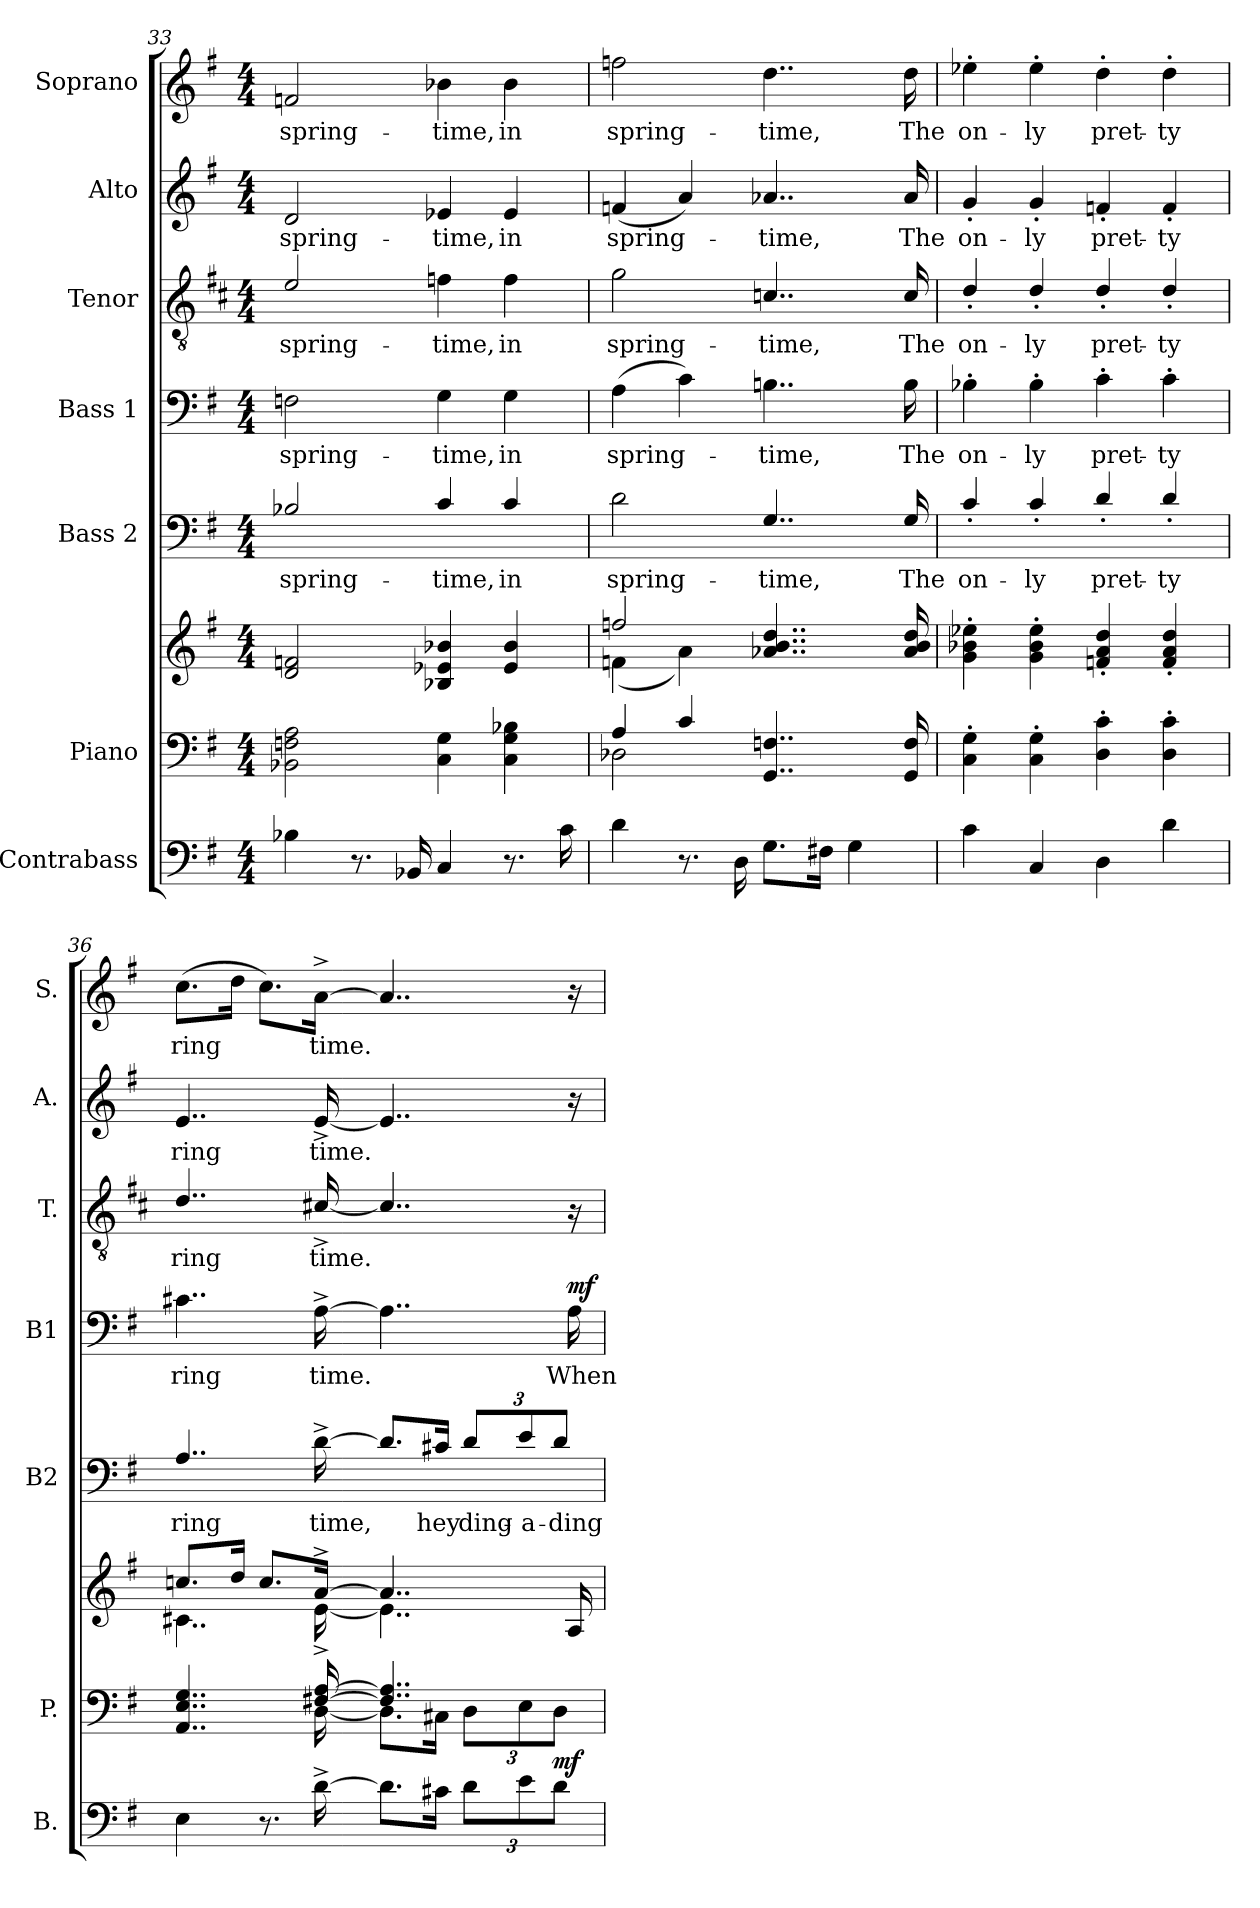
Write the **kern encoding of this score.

**kern	**kern	**kern	**dynam	**kern	**text	**kern	**text	**dynam	**kern	**text	**kern	**text	**kern	**text
*part7	*part6	*part6	*part6	*part5	*part5	*part4	*part4	*part4	*part3	*part3	*part2	*part2	*part1	*part1
*staff8	*staff7	*staff6	*staff6/7	*staff5	*staff5	*staff4	*staff4	*staff4	*staff3	*staff3	*staff2	*staff2	*staff1	*staff1
*I"Contrabass	*I"Piano	*	*	*I"Bass 2	*	*I"Bass 1	*	*	*I"Tenor	*	*I"Alto	*	*I"Soprano	*
*I'B.	*I'P.	*	*	*I'B2	*	*I'B1	*	*	*I'T.	*	*I'A.	*	*I'S.	*
*clefF4	*clefF4	*clefG2	*	*clefF4	*	*clefF4	*	*	*clefGv2	*	*clefG2	*	*clefG2	*
*	*	*	*	*ITrd12c21	*	*	*	*	*ITrd4c7	*	*	*	*	*
*k[f#]	*k[f#]	*k[f#]	*	*k[f#]	*	*k[f#]	*	*	*k[f#]	*	*k[f#]	*	*k[f#]	*
*M4/4	*M4/4	*M4/4	*	*M4/4	*	*M4/4	*	*	*M4/4	*	*M4/4	*	*M4/4	*
=33	=33	=33	=33	=33	=33	=33	=33	=33	=33	=33	=33	=33	=33	=33
!	!	!	!	!	!LO:LY:b	!	!LO:LY:b	!	!	!LO:LY:b	!	!LO:LY:b	!	!LO:LY:b
4B-X\	2BB-X\ 2Fn\ 2A\	2d/ 2fn/	.	2BB-X/	spring-	2Fn\	spring-	.	2A/	spring-	2d/	spring-	2fn/	spring-
8.r	.	.	.	.	.	.	.	.	.	.	.	.	.	.
16BB-X/	.	.	.	.	.	.	.	.	.	.	.	.	.	.
!	!	!	!	!	!LO:LY:b	!	!LO:LY:b	!	!	!LO:LY:b	!	!LO:LY:b	!	!LO:LY:b
4C/	4C\ 4G\	4B-X/ 4e-X/ 4b-X/	.	4C/	-time,	4G\	-time,	.	4B-X\	-time,	4e-X/	-time,	4b-X\	-time,
!	!	!	!	!	!LO:LY:b	!	!LO:LY:b	!	!	!LO:LY:b	!	!LO:LY:b	!	!LO:LY:b
8.r	4C\ 4G\ 4B-X\	4e-/ 4b-/	.	4C/	in	4G\	in	.	4B-\	in	4e-/	in	4b-\	in
16c\	.	.	.	.	.	.	.	.	.	.	.	.	.	.
=34	=34	=34	=34	=34	=34	=34	=34	=34	=34	=34	=34	=34	=34	=34
*	*^	*^	*	*	*	*	*	*	*	*	*	*	*	*
!	!	!	!	!	!	!	!LO:LY:b	!	!LO:LY:b	!	!	!LO:LY:b	!	!LO:LY:b	!	!LO:LY:b
4d\	4A/	2D-X\	2ffn/	(<4fn\	.	2D\	spring-	(>4A\	spring-	.	2c\	spring-	(<4fn/	spring-	2ffn\	spring-
8.r	4c/	.	.	4a\)	.	.	.	4c\)	.	.	.	.	4a/)	.	.	.
16D\	.	.	.	.	.	.	.	.	.	.	.	.	.	.	.	.
!	!	!	!	!	!	!	!LO:LY:b	!	!LO:LY:b	!	!	!LO:LY:b	!	!LO:LY:b	!	!LO:LY:b
8.G\L	4..GG/ 4..Fn/	2ryy	4..a-X/ 4..b/ 4..dd/	2ryy	.	4..GG/	-time,	4..Bn\	-time,	.	4..Fn/	-time,	4..a-X/	-time,	4..dd\	-time,
16F#X\Jk	.	.	.	.	.	.	.	.	.	.	.	.	.	.	.	.
4G\	.	.	.	.	.	.	.	.	.	.	.	.	.	.	.	.
!	!	!	!	!	!	!	!LO:LY:b	!	!LO:LY:b	!	!	!LO:LY:b	!	!LO:LY:b	!	!LO:LY:b
.	16GG/ 16F/	.	16a-/ 16b/ 16dd/	.	.	16GG/	The	16B\	The	.	16F/	The	16a-/	The	16dd\	The
*	*v	*v	*	*	*	*	*	*	*	*	*	*	*	*	*	*
*	*	*v	*v	*	*	*	*	*	*	*	*	*	*	*	*
=35	=35	=35	=35	=35	=35	=35	=35	=35	=35	=35	=35	=35	=35	=35
!	!	!	!	!	!LO:LY:b	!	!LO:LY:b	!	!	!LO:LY:b	!	!LO:LY:b	!	!LO:LY:b
4c\	4C\' 4G\'	4g\' 4b-X\' 4ee-X\'	.	4C'/	on-	4B-X'\	on-	.	4G'/	on-	4g'/	on-	4ee-X'\	on-
!	!	!	!	!	!LO:LY:b	!	!LO:LY:b	!	!	!LO:LY:b	!	!LO:LY:b	!	!LO:LY:b
4C/	4C\' 4G\'	4g\' 4b-\' 4ee-\'	.	4C'/	-ly	4B-'\	-ly	.	4G'/	-ly	4g'/	-ly	4ee-'\	-ly
!	!	!	!	!	!LO:LY:b	!	!LO:LY:b	!	!	!LO:LY:b	!	!LO:LY:b	!	!LO:LY:b
4D\	4D\' 4c\'	4fn/' 4a/' 4dd/'	.	4D'/	pret-	4c'\	pret-	.	4G'/	pret-	4fn'/	pret-	4dd'\	pret-
!	!	!	!	!	!LO:LY:b	!	!LO:LY:b	!	!	!LO:LY:b	!	!LO:LY:b	!	!LO:LY:b
4d\	4D\' 4c\'	4f/' 4a/' 4dd/'	.	4D'/	-ty	4c'\	-ty	.	4G'/	-ty	4f'/	-ty	4dd'\	-ty
!!LO:PB:g=z
=36	=36	=36	=36	=36	=36	=36	=36	=36	=36	=36	=36	=36	=36	=36
*	*^	*^	*	*	*	*	*	*	*	*	*	*	*	*
!	!	!	!	!	!	!	!LO:LY:b	!	!LO:LY:b	!	!	!LO:LY:b	!	!LO:LY:b	!	!LO:LY:b
4E\	4..AA/ 4..E/ 4..G/	4..ryy	8.ccn/L	4..c#X\	.	4..AA/	ring	4..c#X\	ring	.	4..G/	ring	4..e/	ring	(>8.cc\L	ring
.	.	.	16dd/Jk	.	.	.	.	.	.	.	.	.	.	.	16dd\Jk	.
8.r	.	.	8.cc/L	.	.	.	.	.	.	.	.	.	.	.	8.cc\L)	.
!	!	!	!	!	!	!	!LO:LY:b	!	!LO:LY:b	!	!	!LO:LY:b	!	!LO:LY:b	!	!LO:LY:b
[16d^\	[16F#X/^ [16A/^	[16D\	[16a^/Jk	[16e\	.	[16D^\	time,	[16A^\	time.	.	[16F#X^/	time.	[16e^/	time.	[16a^\Jk	time.
8.d\L]	4..F#/] 4..A/]	8.D\L]	4..a/]	4..e\]	.	8.D/L]	.	4..A\]	.	.	4..F#/]	.	4..e/]	.	4..a/]	.
!	!	!	!	!	!	!	!LO:LY:b	!	!	!	!	!	!	!	!	!
16c#X\Jk	.	16C#X\Jk	.	.	.	16C#X/Jk	hey	.	.	.	.	.	.	.	.	.
*Xbrackettup	*	*Xbrackettup	*	*	*	*Xbrackettup	*	*	*	*	*	*	*	*	*	*
!	!	!	!	!	!	!	!LO:LY:b	!	!	!	!	!	!	!	!	!
12d\L	.	12D\L	.	.	.	12D/L	ding-	.	.	.	.	.	.	.	.	.
!	!	!	!	!	!	!	!LO:LY:b	!	!	!	!	!	!	!	!	!
12e\	.	12E\	.	.	.	12E/	-a-	.	.	.	.	.	.	.	.	.
!	!	!	!	!	!LO:DY:b=2	!	!LO:LY:b	!	!	!	!	!	!	!	!	!
12d\J	.	12D\J	.	.	mf	12D/J	-ding	.	.	.	.	.	.	.	.	.
!	!	!	!	!	!	!	!	!	!LO:LY:b	!LO:DY:b	!	!	!	!	!	!
.	16ryy	.	16A/	16ryy	.	.	.	16A\	When	mf	16r	.	16r	.	16r	.
*	*v	*v	*	*	*	*	*	*	*	*	*	*	*	*	*	*
*	*	*v	*v	*	*	*	*	*	*	*	*	*	*	*	*
=	=	=	=	=	=	=	=	=	=	=	=	=	=	=
*-	*-	*-	*-	*-	*-	*-	*-	*-	*-	*-	*-	*-	*-	*-
